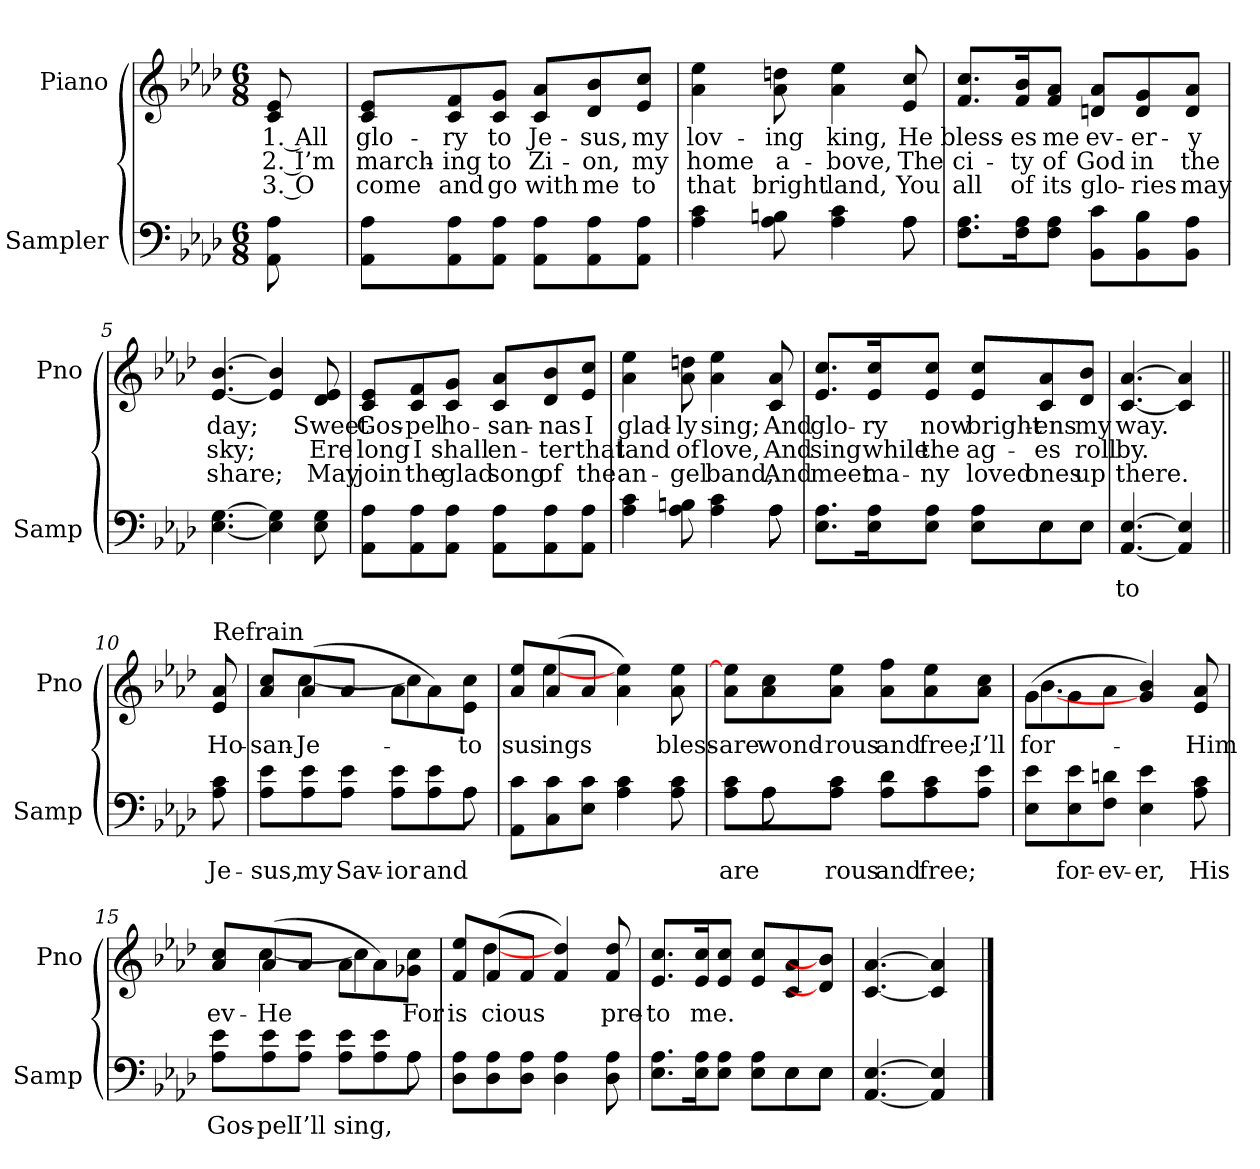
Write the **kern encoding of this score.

**kern	**text	**kern	**text	**text	**text
*part2	*part2	*part1	*part1	*part1	*part1
*staff2	*staff2	*staff1	*staff1	*staff1	*staff1
*I"Sampler	*	*I"Piano	*	*	*
*I'Samp	*	*I'Pno	*	*	*
*clefF4	*	*clefG2	*	*	*
*k[b-e-a-d-]	*	*k[b-e-a-d-]	*	*	*
*A-:	*	*A-:	*	*	*
*M6/8	*	*M6/8	*	*	*
=1	=1	=1	=1	=1	=1
8AA- 8A-	.	8c 8e-	1. All	2. I’m	3. O
=2	=2	=2	=2	=2	=2
8AA-\ 8A-\L	.	8c/ 8e-/L	glo-	march-	come
8AA-\ 8A-\	.	8c/ 8f/	-ry	-ing	and
8AA-\ 8A-\J	.	8c/ 8g/J	to	to	go
8AA-\ 8A-\L	.	8c/ 8a-/L	Je-	Zi-	with
8AA-\ 8A-\	.	8d-/ 8b-/	-sus,	-on,	me
8AA-\ 8A-\J	.	8e-/ 8cc/J	my	my	to
=3	=3	=3	=3	=3	=3
*^	*	*	*	*	*
4A- 4c	8ryy	.	4a- 4ee-	lov-	home	that
*v	*v	*	*	*	*	*
8A- 8Bn	.	8a- 8ddn	-ing	a-	bright
4A- 4c	.	4a- 4ee-	king,	-bove,	land,
*^	*	*	*	*	*
8A-\	8A-	.	8e- 8cc	He	The	You
*v	*v	*	*	*	*	*
=4	=4	=4	=4	=4	=4
8.F\ 8.A-\L	.	8.f/ 8.cc/L	bless-	ci-	all
16F\ 16A-\K	.	16f/ 16b-/K	-es	-ty	of
8F\ 8A-\J	.	8f/ 8a-/J	me	of	its
8BB-\ 8c\L	.	8dn/ 8a-/L	ev-	God	glo-
8BB-\ 8B-\	.	8d/ 8g/	-er-	in	-ries
8BB-\ 8A-\J	.	8d/ 8a-/J	-y	the	may
=5	=5	=5	=5	=5	=5
[4.E- [4.G	.	[4.e- [4.b-	day;	sky;	share;
4E-] 4G]	.	4e-] 4b-]	.	.	.
8E- 8G	.	8d- 8e-	Sweet	Ere	May
=6	=6	=6	=6	=6	=6
8AA-\ 8A-\L	.	8c/ 8e-/L	Gos-	long	join
8AA-\ 8A-\	.	8c/ 8f/	-pel	I	the
8AA-\ 8A-\J	.	8c/ 8g/J	ho-	shall	glad
8AA-\ 8A-\L	.	8c/ 8a-/L	-san-	en-	song
8AA-\ 8A-\	.	8d-/ 8b-/	-nas	-ter	of
8AA-\ 8A-\J	.	8e-/ 8cc/J	I	that	the
=7	=7	=7	=7	=7	=7
*^	*	*	*	*	*
4A- 4c	8ryy	.	4a- 4ee-	glad-	land	an-
*v	*v	*	*	*	*	*
8A- 8Bn	.	8a- 8ddn	-ly	of	-gel
4A- 4c	.	4a- 4ee-	sing;	love,	band,
*^	*	*	*	*	*
8A-\	8A-	.	8c 8a-	And	And	And
=8	=8	=8	=8	=8	=8	=8
8.E-\ 8.A-\L	2ryy	.	8.e-/ 8.cc/L	glo-	sing	meet
16E-\ 16A-\K	.	.	16e-/ 16cc/K	-ry	while	ma-
8E-\ 8A-\J	.	.	8e-/ 8cc/J	now	the	-ny
8E-\ 8A-\L	.	.	8e-/ 8cc/L	bright-	ag-	loved
8E-\	8E-\L	.	8c/ 8a-/	-ens	-es	ones
8E-\J	8E-\J	.	8d-/ 8b-/J	my	roll	up
*v	*v	*	*	*	*	*
=9	=9	=9	=9	=9	=9
[4.AA- [4.E-	to	[4.c [4.a-	way.	by.	there.
4AA-] 4E-]	.	4c] 4a-]	.	.	.
=10||	=10||	=10||	=10||	=10||	=10||
!	!	!LO:TX:t=Refrain	!	!	!
8A- 8c	Je-	8e- 8a-	Ho-	.	.
=11	=11	=11	=11	=11	=11
*^	*	*^	*	*	*
8A-\ 8e-\L	8ryy	-sus,	8a-/ 8cc/L	8ryy	-san-	.	.
*v	*v	*	*	*	*	*	*
8A-\ 8e-\	my	(8a-/	[4cc	Je-	.	.
8A-\ 8e-\J	Sav-	8a-/J	.	.	.	.
8A-\ 8e-\L	-ior	8a-\L	4cc]	.	.	.
8A-\ 8e-\	and	8a-\)	.	.	.	.
*^	*	*	*	*	*	*
8A-\J	8A-	.	8e-\ 8cc\J	8ryy	to	.	.
*v	*v	*	*	*	*	*	*
=12	=12	=12	=12	=12	=12	=12
8AA-\ 8c\L	.	8a-/ 8ee-/L	8ryy	-sus	.	.
8C\ 8c\	.	(8a-/	[4ee-	-ings	.	.
8E-\ 8c\J	.	8a-/J	.	.	.	.
4A- 4c	.	4a- 4ee-)	4.ryy	.	.	.
8A- 8c	.	8a- 8ee-	.	bless-	.	.
*	*	*v	*v	*	*	*
=13	=13	=13	=13	=13	=13
*^	*	*	*	*	*
8A-\ 8c\L	8ryy	are	8a-\ 8ee-]\L	are	.	.
8A-\	8A-	.	8a-\ 8cc\	wond-	.	.
8A-\ 8c\J	2ryy	-rous	8a-\ 8ee-\J	-rous	.	.
8A-\ 8d-\L	.	and	8a-\ 8ff\L	and	.	.
8A-\ 8c\	.	free;	8a-\ 8ee-\	free;	.	.
8A-\ 8e-\J	.	.	8a-\ 8cc\J	I’ll	.	.
*v	*v	*	*	*	*	*
=14	=14	=14	=14	=14	=14
*	*	*^	*	*	*
8E-\ 8e-\L	.	(8g\L	[4.b-	for-	.	.
8E-\ 8e-\	for-	8g\	.	.	.	.
8F\ 8dn\J	-ev-	8a-\J	.	.	.	.
4E- 4e-	-er,	4g 4b-)	4.ryy	.	.	.
8A- 8c	His	8e- 8a-	.	Him	.	.
=15	=15	=15	=15	=15	=15	=15
*^	*	*	*	*	*	*
8A-\ 8e-\L	8ryy	Gos-	8a-/ 8cc/L	8ryy	-ev-	.	.
*v	*v	*	*	*	*	*	*
8A-\ 8e-\	-pel	(8a-/	[4cc	He	.	.
8A-\ 8e-\J	I’ll	8a-/J	.	.	.	.
8A-\ 8e-\L	sing,	8a-\L	4cc]	.	.	.
8A-\ 8e-\	.	8a-\)	.	.	.	.
*^	*	*	*	*	*	*
8A-\J	8A-	.	8g-X\ 8cc\J	8ryy	For	.	.
*v	*v	*	*	*	*	*	*
=16	=16	=16	=16	=16	=16	=16
8D-\ 8A-\L	.	8f/ 8ee-/L	8ryy	is	.	.
8D-\ 8A-\	.	(8f/	[4dd-	-cious	.	.
8D-\ 8A-\J	.	8f/J	.	.	.	.
4D- 4A-	.	4f 4dd-)	4.ryy	.	.	.
8D- 8A-	.	8f 8dd-	.	pre-	.	.
*	*	*v	*v	*	*	*
=17	=17	=17	=17	=17	=17
*^	*	*	*	*	*
8.E-\ 8.A-\L	2ryy	.	8.e-/ 8.cc/L	to	.	.
16E-\ 16A-\K	.	.	16e-/ 16cc/K	me.	.	.
8E-\ 8A-\J	.	.	8e-/ 8cc/J	.	.	.
8E-\ 8A-\L	.	.	8e-/ 8cc/L	.	.	.
8E-\	8E-\L	.	8c/ 8a-/	.	.	.
8E-\J	8E-\J	.	8d-]/ 8b-]/J	.	.	.
*v	*v	*	*	*	*	*
=18	=18	=18	=18	=18	=18
[4.AA- [4.E-	.	[4.c [4.a-	.	.	.
4AA-] 4E-]	.	4c] 4a-]	.	.	.
==	==	==	==	==	==
*-	*-	*-	*-	*-	*-
